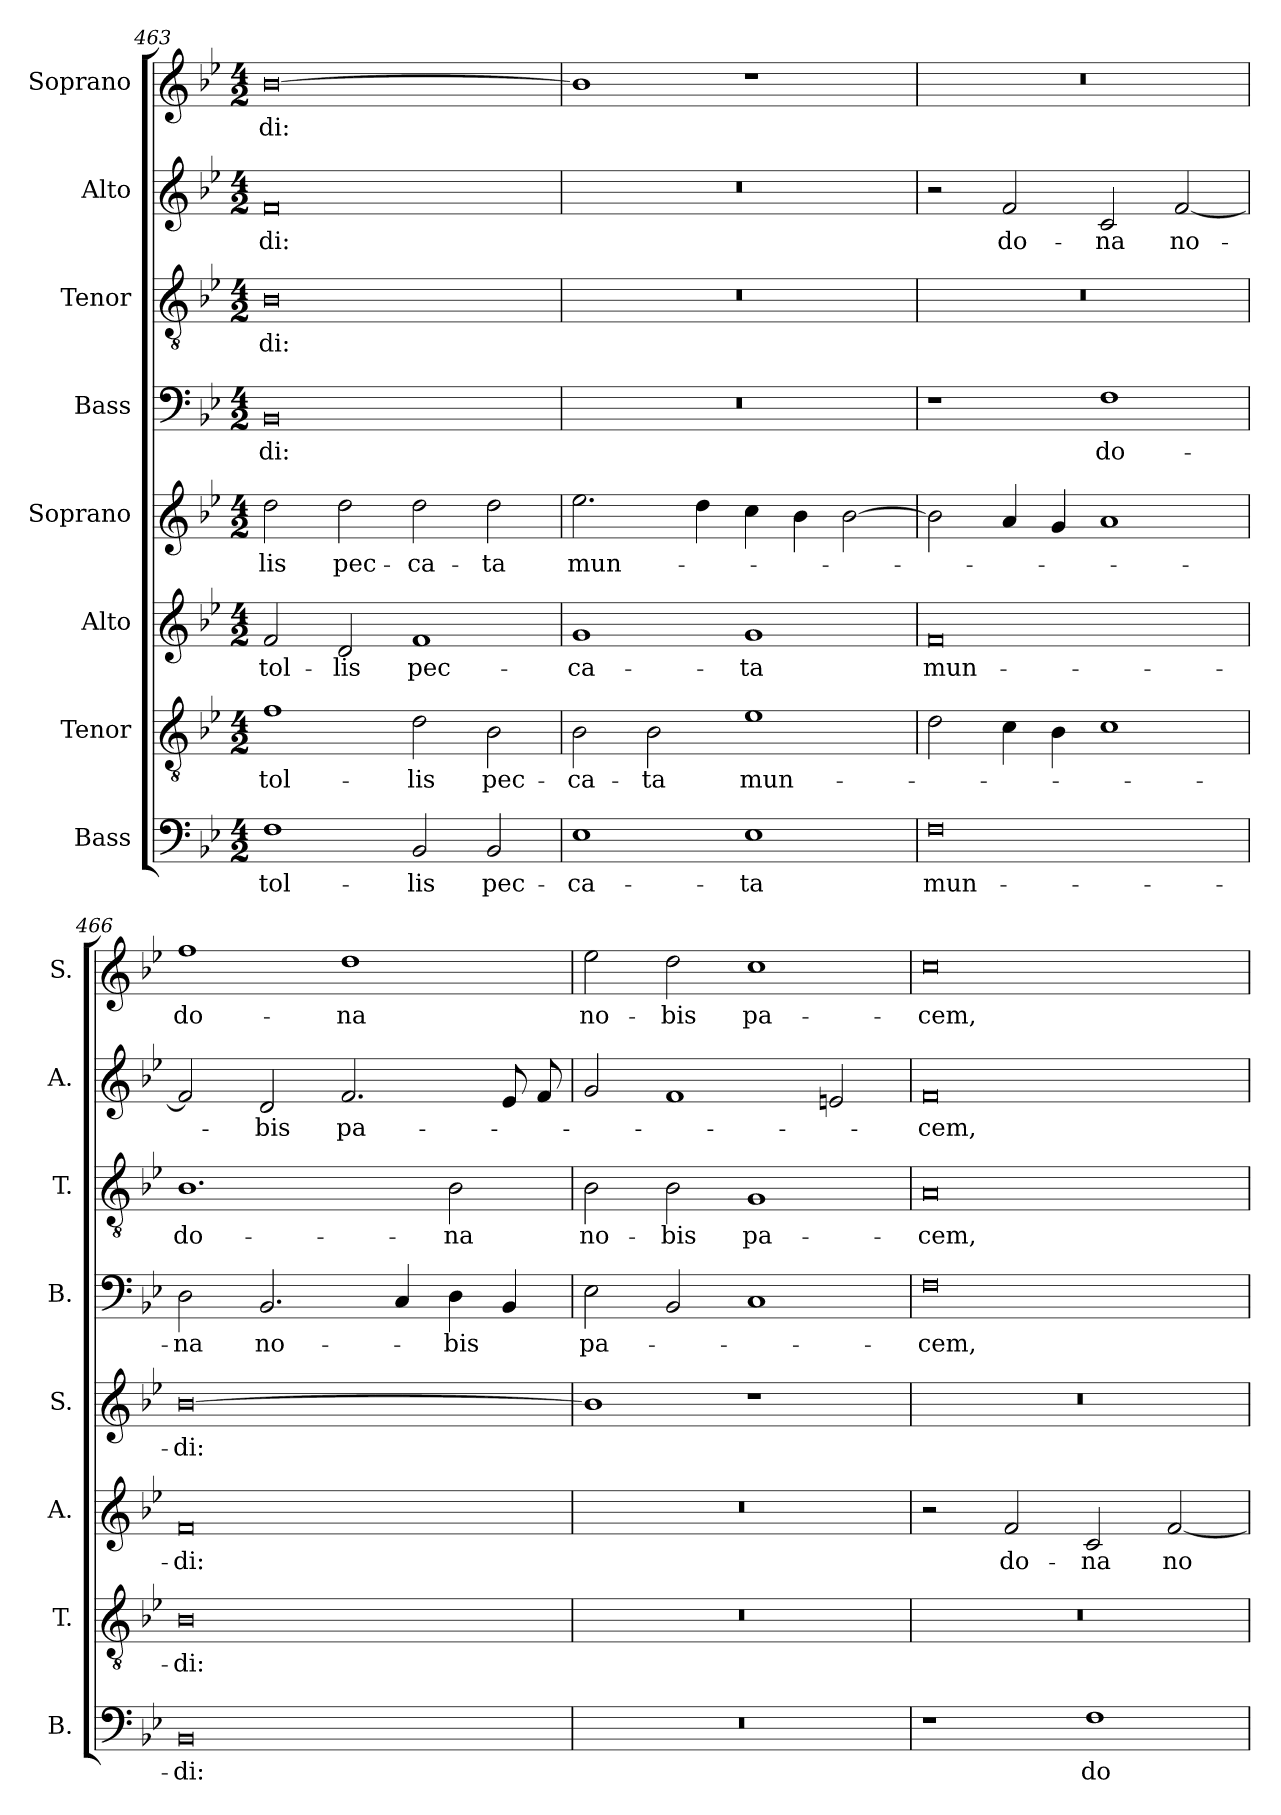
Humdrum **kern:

**kern	**text	**kern	**text	**kern	**text	**kern	**text	**kern	**text	**kern	**text	**kern	**text	**kern	**text
*part8	*part8	*part7	*part7	*part6	*part6	*part5	*part5	*part4	*part4	*part3	*part3	*part2	*part2	*part1	*part1
*staff8	*staff8	*staff7	*staff7	*staff6	*staff6	*staff5	*staff5	*staff4	*staff4	*staff3	*staff3	*staff2	*staff2	*staff1	*staff1
*I"Bass	*	*I"Tenor	*	*I"Alto	*	*I"Soprano	*	*I"Bass	*	*I"Tenor	*	*I"Alto	*	*I"Soprano	*
*I'B.	*	*I'T.	*	*I'A.	*	*I'S.	*	*I'B.	*	*I'T.	*	*I'A.	*	*I'S.	*
!!LO:PB:g=z
*clefF4	*	*clefGv2	*	*clefG2	*	*clefG2	*	*clefF4	*	*clefGv2	*	*clefG2	*	*clefG2	*
*	*	*ITrd7c12	*	*	*	*	*	*	*	*ITrd7c12	*	*	*	*	*
*k[b-e-]	*	*k[b-e-]	*	*k[b-e-]	*	*k[b-e-]	*	*k[b-e-]	*	*k[b-e-]	*	*k[b-e-]	*	*k[b-e-]	*
*B-:	*	*B-:	*	*B-:	*	*B-:	*	*B-:	*	*B-:	*	*B-:	*	*B-:	*
*M4/2	*	*M4/2	*	*M4/2	*	*M4/2	*	*M4/2	*	*M4/2	*	*M4/2	*	*M4/2	*
=463	=463	=463	=463	=463	=463	=463	=463	=463	=463	=463	=463	=463	=463	=463	=463
!	!LO:LY:b:color=#000000	!	!	!	!	!	!	!	!	!	!	!	!	!	!
!	!	!	!LO:LY:b:color=#000000	!	!	!	!	!	!	!	!	!	!	!	!
!	!	!	!	!	!LO:LY:b:color=#000000	!	!	!	!	!	!	!	!	!	!
!	!	!	!	!	!	!	!LO:LY:b:color=#000000	!	!	!	!	!	!	!	!
!	!	!	!	!	!	!	!	!	!LO:LY:b:color=#000000	!	!	!	!	!	!
!	!	!	!	!	!	!	!	!	!	!	!LO:LY:b:color=#000000	!	!	!	!
!	!	!	!	!	!	!	!	!	!	!	!	!	!LO:LY:b:color=#000000	!	!
!	!	!	!	!	!	!	!	!	!	!	!	!	!	!	!LO:LY:b:color=#000000
1Fi	tol-	1Fi	tol-	2fi/	tol-	2ddi\	-lis	0BB-i	-di:	0BB-i	-di:	0fi	-di:	[0b-i	-di:
!	!	!	!	!	!LO:LY:b:color=#000000	!	!	!	!	!	!	!	!	!	!
!	!	!	!	!	!	!	!LO:LY:b:color=#000000	!	!	!	!	!	!	!	!
.	.	.	.	2di/	-lis	2ddi\	pec-	.	.	.	.	.	.	.	.
!	!LO:LY:b:color=#000000	!	!	!	!	!	!	!	!	!	!	!	!	!	!
!	!	!	!LO:LY:b:color=#000000	!	!	!	!	!	!	!	!	!	!	!	!
!	!	!	!	!	!LO:LY:b:color=#000000	!	!	!	!	!	!	!	!	!	!
!	!	!	!	!	!	!	!LO:LY:b:color=#000000	!	!	!	!	!	!	!	!
2BB-i/	-lis	2Di\	-lis	1fi	pec-	2ddi\	-ca-	.	.	.	.	.	.	.	.
!	!LO:LY:b:color=#000000	!	!	!	!	!	!	!	!	!	!	!	!	!	!
!	!	!	!LO:LY:b:color=#000000	!	!	!	!	!	!	!	!	!	!	!	!
!	!	!	!	!	!	!	!LO:LY:b:color=#000000	!	!	!	!	!	!	!	!
2BB-i/	pec-	2BB-i\	pec-	.	.	2ddi\	-ta	.	.	.	.	.	.	.	.
=464	=464	=464	=464	=464	=464	=464	=464	=464	=464	=464	=464	=464	=464	=464	=464
!	!LO:LY:b:color=#000000	!	!	!	!	!	!	!	!	!	!	!	!	!	!
!	!	!	!LO:LY:b:color=#000000	!	!	!	!	!	!	!	!	!	!	!	!
!	!	!	!	!	!LO:LY:b:color=#000000	!	!	!	!	!	!	!	!	!	!
!	!	!	!	!	!	!	!LO:LY:b:color=#000000	!LO:N:vis=1	!	!LO:N:vis=1	!	!LO:N:vis=1	!	!	!
1E-i	-ca-	2BB-i\	-ca-	1gi	-ca-	2.ee-i\	mun-	0r	.	0r	.	0r	.	1b-i]	.
!	!	!	!LO:LY:b:color=#000000	!	!	!	!	!	!	!	!	!	!	!	!
.	.	2BB-i\	-ta	.	.	.	.	.	.	.	.	.	.	.	.
.	.	.	.	.	.	4ddi\	.	.	.	.	.	.	.	.	.
!	!LO:LY:b:color=#000000	!	!	!	!	!	!	!	!	!	!	!	!	!	!
!	!	!	!LO:LY:b:color=#000000	!	!	!	!	!	!	!	!	!	!	!	!
!	!	!	!	!	!LO:LY:b:color=#000000	!	!	!	!	!	!	!	!	!	!
1E-i	-ta	1E-i	mun-	1gi	-ta	4cci\	.	.	.	.	.	.	.	1r	.
.	.	.	.	.	.	4b-i\	.	.	.	.	.	.	.	.	.
.	.	.	.	.	.	[2b-i\	.	.	.	.	.	.	.	.	.
=465	=465	=465	=465	=465	=465	=465	=465	=465	=465	=465	=465	=465	=465	=465	=465
!	!LO:LY:b:color=#000000	!	!	!	!	!	!	!	!	!	!	!	!	!	!
!	!	!	!	!	!LO:LY:b:color=#000000	!	!	!	!	!LO:N:vis=1	!	!	!	!LO:N:vis=1	!
0Fi	mun-	2Di\	.	0fi	mun-	2b-i\]	.	1r	.	0r	.	2r	.	0r	.
!	!	!	!	!	!	!	!	!	!	!	!	!	!LO:LY:b:color=#000000	!	!
.	.	4Ci\	.	.	.	4ai/	.	.	.	.	.	2fi/	do-	.	.
.	.	4BB-i\	.	.	.	4gi/	.	.	.	.	.	.	.	.	.
!	!	!	!	!	!	!	!	!	!LO:LY:b:color=#000000	!	!	!	!	!	!
!	!	!	!	!	!	!	!	!	!	!	!	!	!LO:LY:b:color=#000000	!	!
.	.	1Ci	.	.	.	1ai	.	1Fi	do-	.	.	2ci/	-na	.	.
!	!	!	!	!	!	!	!	!	!	!	!	!	!LO:LY:b:color=#000000	!	!
.	.	.	.	.	.	.	.	.	.	.	.	[2fi/	no-	.	.
=466	=466	=466	=466	=466	=466	=466	=466	=466	=466	=466	=466	=466	=466	=466	=466
!	!LO:LY:b:color=#000000	!	!	!	!	!	!	!	!	!	!	!	!	!	!
!	!	!	!LO:LY:b:color=#000000	!	!	!	!	!	!	!	!	!	!	!	!
!	!	!	!	!	!LO:LY:b:color=#000000	!	!	!	!	!	!	!	!	!	!
!	!	!	!	!	!	!	!LO:LY:b:color=#000000	!	!	!	!	!	!	!	!
!	!	!	!	!	!	!	!	!	!LO:LY:b:color=#000000	!	!	!	!	!	!
!	!	!	!	!	!	!	!	!	!	!	!LO:LY:b:color=#000000	!	!	!	!
!	!	!	!	!	!	!	!	!	!	!	!	!	!	!	!LO:LY:b:color=#000000
0BB-i	-di:	0BB-i	-di:	0fi	-di:	[0b-i	-di:	2Di\	-na	1.BB-i	do-	2fi/]	.	1ffi	do-
!	!	!	!	!	!	!	!	!	!LO:LY:b:color=#000000	!	!	!	!	!	!
!	!	!	!	!	!	!	!	!	!	!	!	!	!LO:LY:b:color=#000000	!	!
.	.	.	.	.	.	.	.	2.BB-i/	no-	.	.	2di/	-bis	.	.
!	!	!	!	!	!	!	!	!	!	!	!	!	!LO:LY:b:color=#000000	!	!
!	!	!	!	!	!	!	!	!	!	!	!	!	!	!	!LO:LY:b:color=#000000
.	.	.	.	.	.	.	.	.	.	.	.	2.fi/	pa-	1ddi	-na
.	.	.	.	.	.	.	.	4Ci/	.	.	.	.	.	.	.
!	!	!	!	!	!	!	!	!	!LO:LY:b:color=#000000	!	!	!	!	!	!
!	!	!	!	!	!	!	!	!	!	!	!LO:LY:b:color=#000000	!	!	!	!
.	.	.	.	.	.	.	.	4Di\	-bis	2BB-i\	-na	.	.	.	.
.	.	.	.	.	.	.	.	4BB-i/	.	.	.	8e-i/	.	.	.
.	.	.	.	.	.	.	.	.	.	.	.	8fi/	.	.	.
=467	=467	=467	=467	=467	=467	=467	=467	=467	=467	=467	=467	=467	=467	=467	=467
!LO:N:vis=1	!	!LO:N:vis=1	!	!LO:N:vis=1	!	!	!	!	!	!	!	!	!	!	!
!	!	!	!	!	!	!	!	!	!LO:LY:b:color=#000000	!	!	!	!	!	!
!	!	!	!	!	!	!	!	!	!	!	!LO:LY:b:color=#000000	!	!	!	!
!	!	!	!	!	!	!	!	!	!	!	!	!	!	!	!LO:LY:b:color=#000000
0r	.	0r	.	0r	.	1b-i]	.	2E-i\	pa-	2BB-i\	no-	2gi/	.	2ee-i\	no-
!	!	!	!	!	!	!	!	!	!	!	!LO:LY:b:color=#000000	!	!	!	!
!	!	!	!	!	!	!	!	!	!	!	!	!	!	!	!LO:LY:b:color=#000000
.	.	.	.	.	.	.	.	2BB-i/	.	2BB-i\	-bis	1fi	.	2ddi\	-bis
!	!	!	!	!	!	!	!	!	!	!	!LO:LY:b:color=#000000	!	!	!	!
!	!	!	!	!	!	!	!	!	!	!	!	!	!	!	!LO:LY:b:color=#000000
.	.	.	.	.	.	1r	.	1Ci	.	1GGi	pa-	.	.	1cci	pa-
.	.	.	.	.	.	.	.	.	.	.	.	2eni/	.	.	.
=468	=468	=468	=468	=468	=468	=468	=468	=468	=468	=468	=468	=468	=468	=468	=468
!	!	!LO:N:vis=1	!	!	!	!LO:N:vis=1	!	!	!	!	!	!	!	!	!
!	!	!	!	!	!	!	!	!	!LO:LY:b:color=#000000	!	!	!	!	!	!
!	!	!	!	!	!	!	!	!	!	!	!LO:LY:b:color=#000000	!	!	!	!
!	!	!	!	!	!	!	!	!	!	!	!	!	!LO:LY:b:color=#000000	!	!
!	!	!	!	!	!	!	!	!	!	!	!	!	!	!	!LO:LY:b:color=#000000
1r	.	0r	.	2r	.	0r	.	0Fi	-cem,	0AAi	-cem,	0fi	-cem,	0cci	-cem,
!	!	!	!	!	!LO:LY:b:color=#000000	!	!	!	!	!	!	!	!	!	!
.	.	.	.	2fi/	do-	.	.	.	.	.	.	.	.	.	.
!	!LO:LY:b:color=#000000	!	!	!	!	!	!	!	!	!	!	!	!	!	!
!	!	!	!	!	!LO:LY:b:color=#000000	!	!	!	!	!	!	!	!	!	!
1Fi	do-	.	.	2ci/	-na	.	.	.	.	.	.	.	.	.	.
!	!	!	!	!	!LO:LY:b:color=#000000	!	!	!	!	!	!	!	!	!	!
.	.	.	.	[2fi/	no-	.	.	.	.	.	.	.	.	.	.
=	=	=	=	=	=	=	=	=	=	=	=	=	=	=	=
*-	*-	*-	*-	*-	*-	*-	*-	*-	*-	*-	*-	*-	*-	*-	*-
